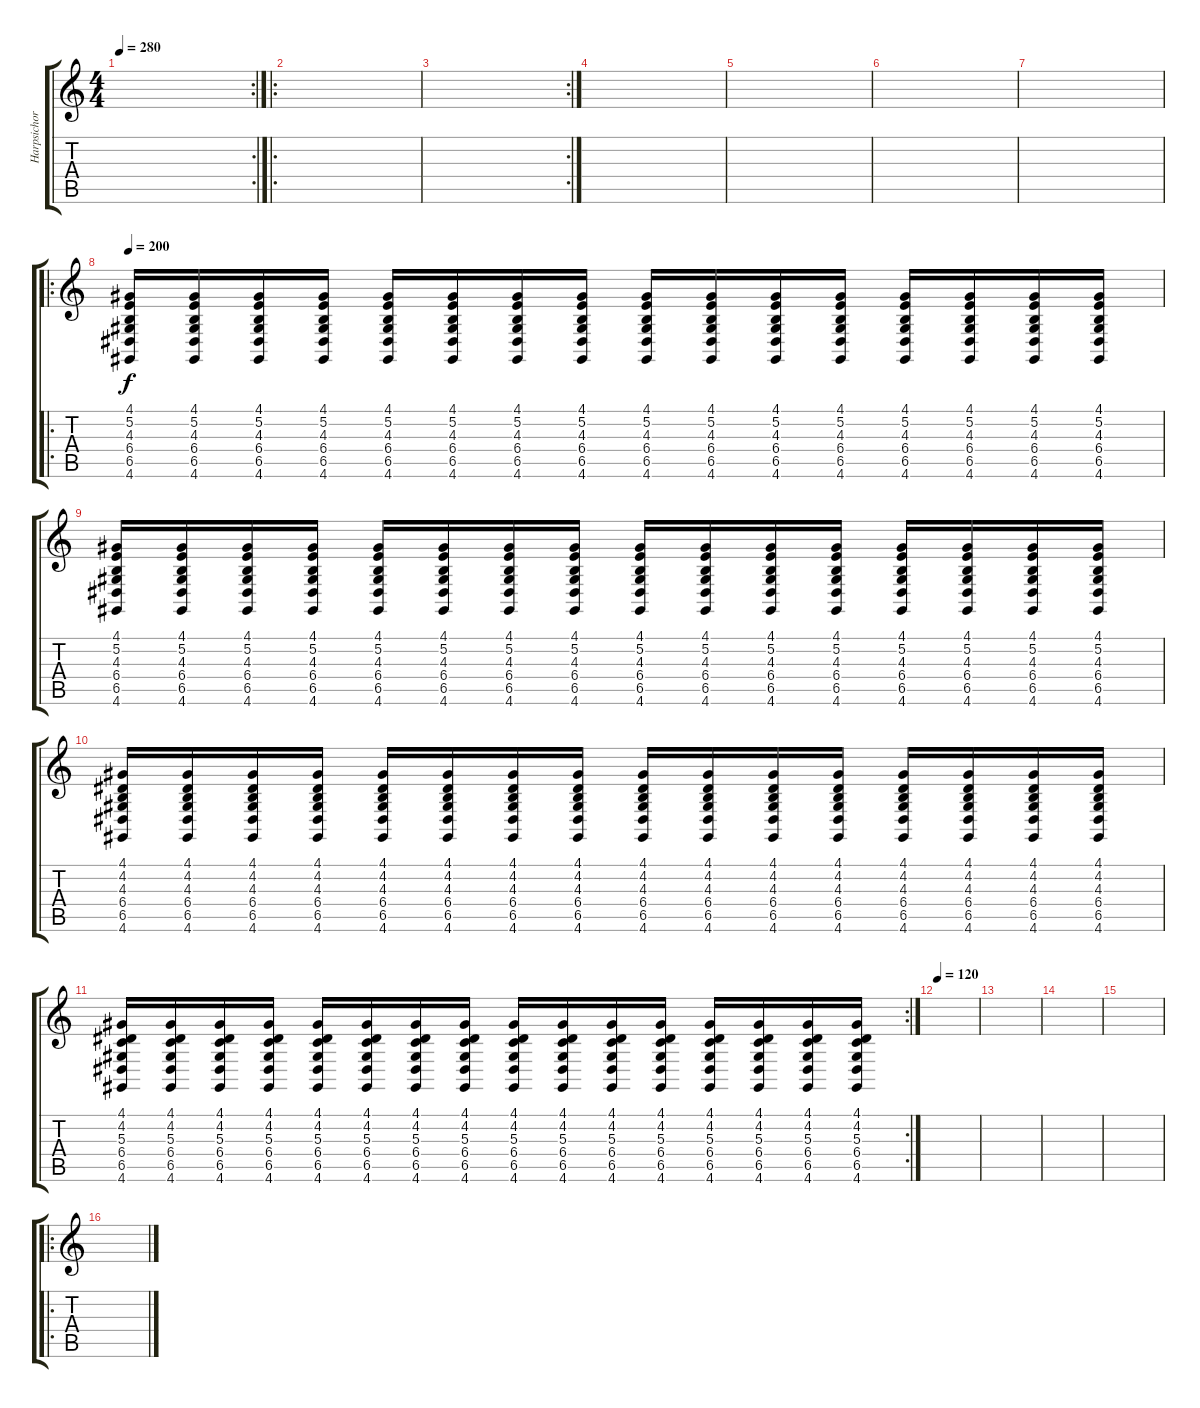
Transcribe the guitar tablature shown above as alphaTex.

\track ("Harpsichord" "Harpsichor") {instrument harpsichord}
\staff {score tabs}
\tuning (E4 B3 G3 D3 A2 E2) {hide}
\rc 2
\ts (4 4)
\tempo 280
\clef g2
\ks c
|
\ro
|
\rc 2
|
|
|
|
|
\ro
\tempo 200
(4.1 5.2 4.3 6.4 6.5 4.6).16 (4.1 5.2 4.3 6.4 6.5 4.6).16 (4.1 5.2 4.3 6.4 6.5 4.6).16 (4.1 5.2 4.3 6.4 6.5 4.6).16 (4.1 5.2 4.3 6.4 6.5 4.6).16 (4.1 5.2 4.3 6.4 6.5 4.6).16 (4.1 5.2 4.3 6.4 6.5 4.6).16 (4.1 5.2 4.3 6.4 6.5 4.6).16 (4.1 5.2 4.3 6.4 6.5 4.6).16 (4.1 5.2 4.3 6.4 6.5 4.6).16 (4.1 5.2 4.3 6.4 6.5 4.6).16 (4.1 5.2 4.3 6.4 6.5 4.6).16 (4.1 5.2 4.3 6.4 6.5 4.6).16 (4.1 5.2 4.3 6.4 6.5 4.6).16 (4.1 5.2 4.3 6.4 6.5 4.6).16 (4.1 5.2 4.3 6.4 6.5 4.6).16 |
(4.1 5.2 4.3 6.4 6.5 4.6).16 (4.1 5.2 4.3 6.4 6.5 4.6).16 (4.1 5.2 4.3 6.4 6.5 4.6).16 (4.1 5.2 4.3 6.4 6.5 4.6).16 (4.1 5.2 4.3 6.4 6.5 4.6).16 (4.1 5.2 4.3 6.4 6.5 4.6).16 (4.1 5.2 4.3 6.4 6.5 4.6).16 (4.1 5.2 4.3 6.4 6.5 4.6).16 (4.1 5.2 4.3 6.4 6.5 4.6).16 (4.1 5.2 4.3 6.4 6.5 4.6).16 (4.1 5.2 4.3 6.4 6.5 4.6).16 (4.1 5.2 4.3 6.4 6.5 4.6).16 (4.1 5.2 4.3 6.4 6.5 4.6).16 (4.1 5.2 4.3 6.4 6.5 4.6).16 (4.1 5.2 4.3 6.4 6.5 4.6).16 (4.1 5.2 4.3 6.4 6.5 4.6).16 |
(4.1 4.2 4.3 6.4 6.5 4.6).16 (4.1 4.2 4.3 6.4 6.5 4.6).16 (4.1 4.2 4.3 6.4 6.5 4.6).16 (4.1 4.2 4.3 6.4 6.5 4.6).16 (4.1 4.2 4.3 6.4 6.5 4.6).16 (4.1 4.2 4.3 6.4 6.5 4.6).16 (4.1 4.2 4.3 6.4 6.5 4.6).16 (4.1 4.2 4.3 6.4 6.5 4.6).16 (4.1 4.2 4.3 6.4 6.5 4.6).16 (4.1 4.2 4.3 6.4 6.5 4.6).16 (4.1 4.2 4.3 6.4 6.5 4.6).16 (4.1 4.2 4.3 6.4 6.5 4.6).16 (4.1 4.2 4.3 6.4 6.5 4.6).16 (4.1 4.2 4.3 6.4 6.5 4.6).16 (4.1 4.2 4.3 6.4 6.5 4.6).16 (4.1 4.2 4.3 6.4 6.5 4.6).16 |
\rc 2
(4.1 4.2 5.3 6.4 6.5 4.6).16 (4.1 4.2 5.3 6.4 6.5 4.6).16 (4.1 4.2 5.3 6.4 6.5 4.6).16 (4.1 4.2 5.3 6.4 6.5 4.6).16 (4.1 4.2 5.3 6.4 6.5 4.6).16 (4.1 4.2 5.3 6.4 6.5 4.6).16 (4.1 4.2 5.3 6.4 6.5 4.6).16 (4.1 4.2 5.3 6.4 6.5 4.6).16 (4.1 4.2 5.3 6.4 6.5 4.6).16 (4.1 4.2 5.3 6.4 6.5 4.6).16 (4.1 4.2 5.3 6.4 6.5 4.6).16 (4.1 4.2 5.3 6.4 6.5 4.6).16 (4.1 4.2 5.3 6.4 6.5 4.6).16 (4.1 4.2 5.3 6.4 6.5 4.6).16 (4.1 4.2 5.3 6.4 6.5 4.6).16 (4.1 4.2 5.3 6.4 6.5 4.6).16 |
\tempo 120
|
|
|
|
\ro
